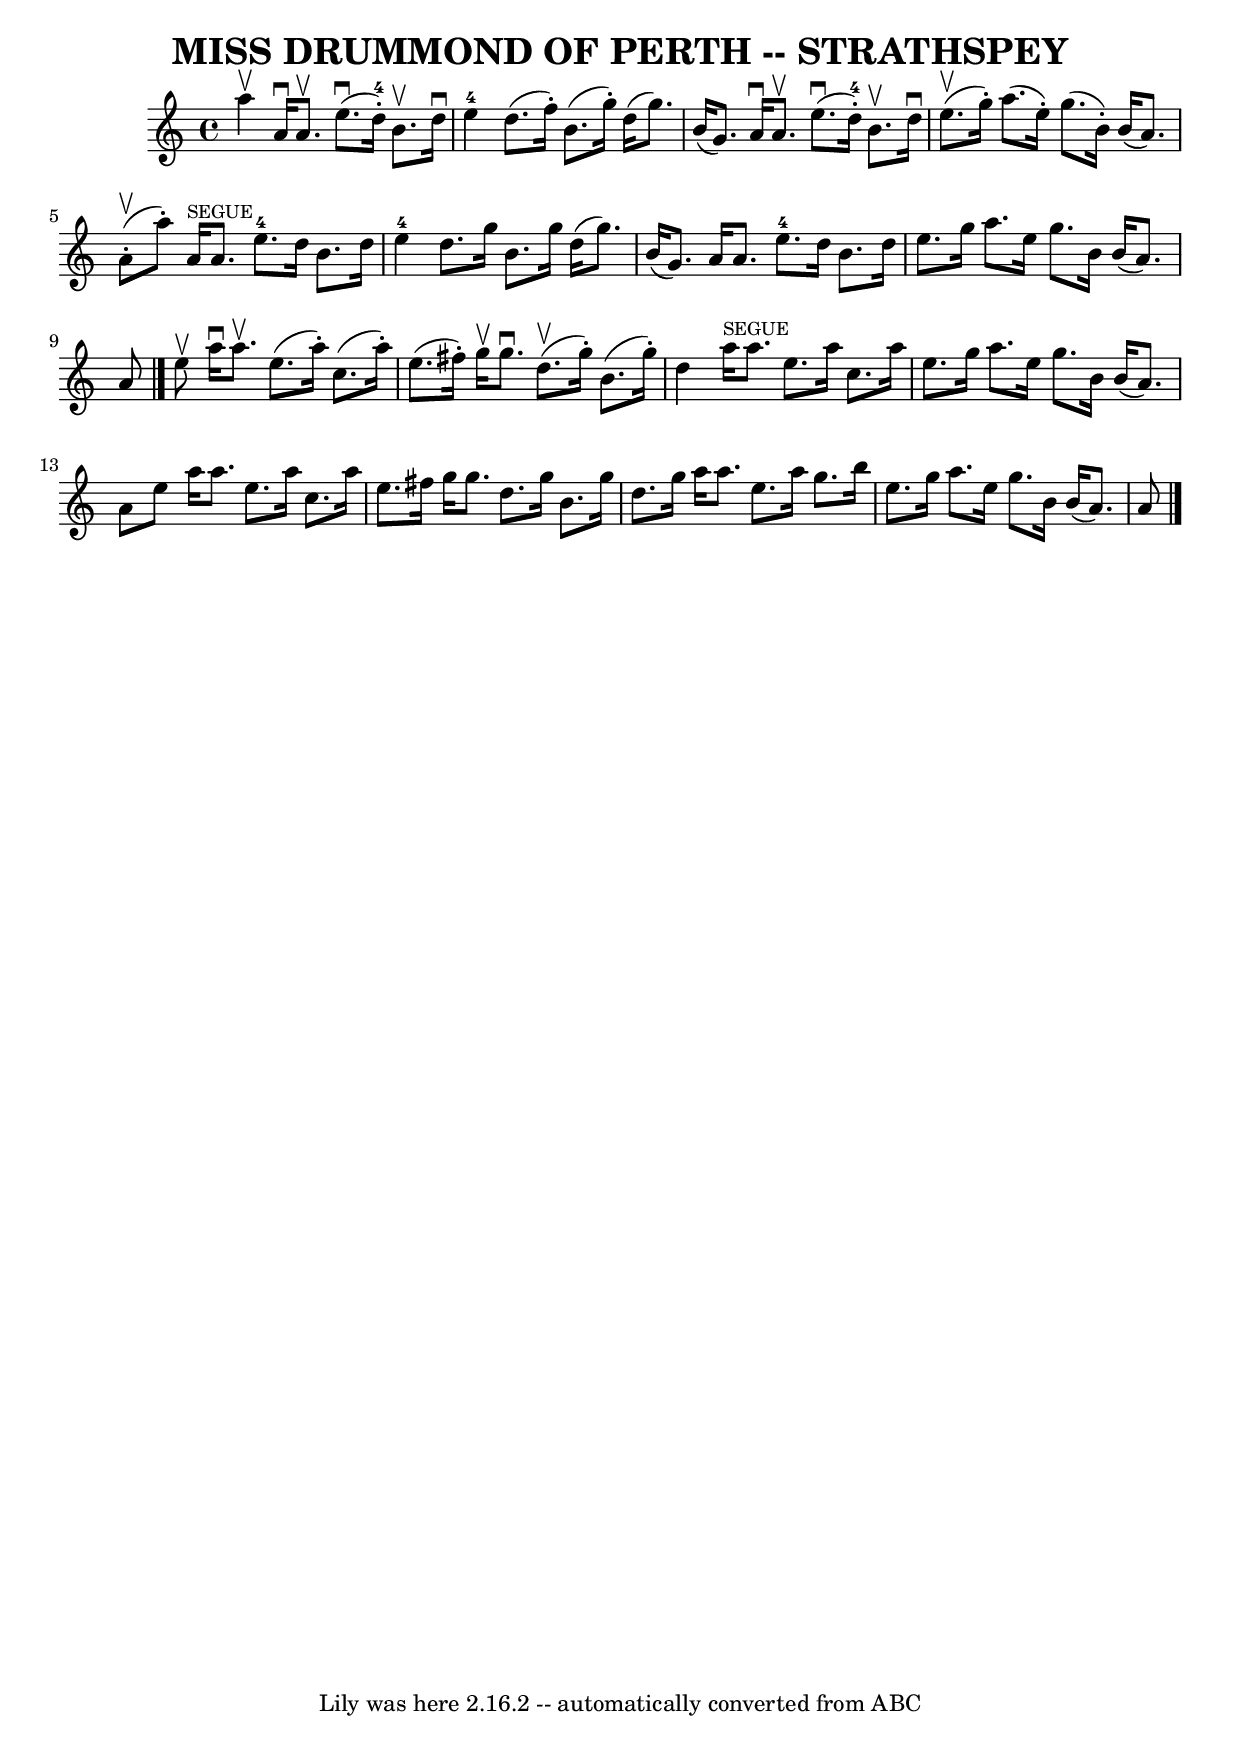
\version "2.16.2"
\include "Mammoth.ily"
\header {
  %% book = "Ryan's Mammoth Collection of Fiddle Tunes"
  composer = ""
  crossRefNumber = "1"
  footnotes = ""
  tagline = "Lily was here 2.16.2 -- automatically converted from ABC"
  title = "MISS DRUMMOND OF PERTH -- STRATHSPEY"

}
voicedefault =  {


  \override Staff.TimeSignature #'style = #'C
  \time 4/4 
  \key a \minor
  a''4^\upbow   |
  a'16^\downbow a'8.^\upbow e''8. (^\downbow d''16-4-.) b'8.^\upbow d''16^\downbow 
  e''4-4   |
  d''8. (f''16 -.) b'8. (g''16 -.) d''16 
  (g''8.) b'16 (g'8.)   |
  a'16^\downbow a'8.^\upbow  
  e''8. (^\downbow d''16-4-.) b'8.^\upbow d''16^\downbow     
  e''8. (^\upbow g''16 -.)   |
  a''8. (e''16 -.) g''8. (
  b'16 -.) b'16 (a'8.) a'8 (^\upbow-. a''8 -.)   |
  
  a'16^\segue a'8. e''8.-4 d''16 b'8. d''16 e''4-4   
  |
  d''8. g''16 b'8. g''16 d''16 (g''8.) b'16 (
  g'8.)   |
  a'16 a'8. e''8.-4 d''16 b'8. d''16   
  e''8. g''16    |
  a''8. e''16 g''8. b'16 b'16 (a'8.  
  -) a'8    \bar "|." e''8^\upbow   |
  a''16^\downbow a''8.^\upbow e''8. (a''16 -.) c''8. (a''16 -.) e''8. (fis''16 -. 
  -)   |
  g''16^\upbow g''8.^\downbow d''8. (^\upbow g''16 -. 
  -) b'8. (g''16 -.) d''4    |
  a''16^\segue a''8.    
  e''8. a''16 c''8. a''16 e''8. g''16    |
  a''8. e''16 
  g''8. b'16 b'16 (a'8.) a'8 e''8    |
  a''16    
  a''8. e''8. a''16 c''8. a''16 e''8. fis''16    |
  
  g''16 g''8. d''8. g''16 b'8. g''16 d''8. g''16    |
  
  a''16 a''8. e''8. a''16 g''8. b''16 e''8. g''16    
  |
  a''8. e''16 g''8. b'16 b'16 (a'8.) a'8    
  \bar "|."   

}

\score{
  <<

    \context Staff="default"
    {
      \voicedefault 
      
    }

  >>
  \layout {
    
  }
  \midi {
  }

}
